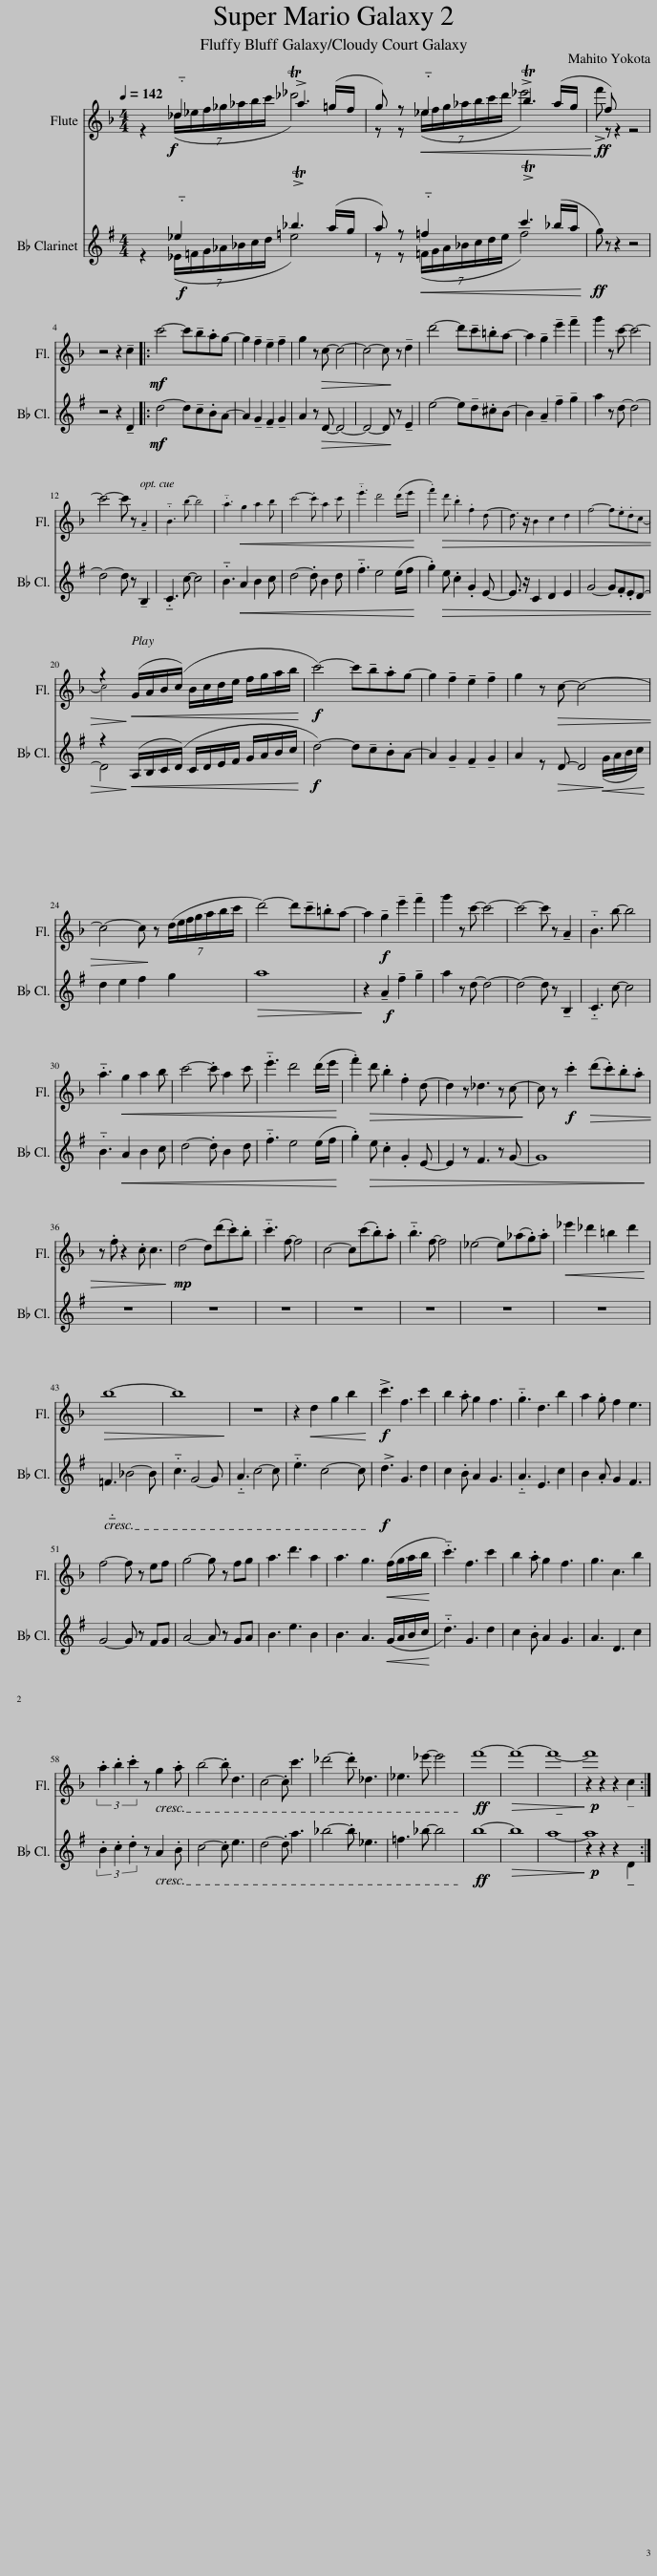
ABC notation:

X:1
%%score ( 1 2 ) ( 3 4 )
L:1/8
Q:1/4=142
M:4/4
I:linebreak $
K:F
V:1 treble
V:2 treble
V:3 treble transpose=-2
V:4 treble transpose="-2 "
V:1
 z2!f! !tenuto!._d2 !>!_a3 (=g/f/ | g) z!<(! !tenuto!._e2 !>!b3 (_a/g/!<)! |!ff!!ff! f) z z2 z4 |$ z4 z2!mf! !tenuto!c2 |:!mf! c'4- c'!tenuto!b.ag- | %5
 g2 !tenuto!f2 !tenuto!e2 !tenuto!f2 | g2 z!>(! c- c4- | c4- c!>)! z !tenuto!d2 | d'4- d'!tenuto!c'.=ba- | a2 !tenuto!g2 !tenuto!e'2 !tenuto!f'2 | %10
 g'2 z c'- c'4- |$ c'4- c' z !tenuto!A2 | !tenuto!.B3 b- b4 | !tenuto!.a3!<(! g2 a2 b | c'4- .c' a2 c' | %15
 !tenuto!.e'3 d'4 (d'/e'/!<)! | .f'2)!>(! d' .b2 .f2 d- | d3/2 z/ B2 c2 d2 | f4- f.e.dc- |$ z2!>)!!<(! (G/A/B/(c/) B/c/d/e/ f/g/a/b/!<)! | %20
!f! c'4-) c'!tenuto!b.ag- | g2 !tenuto!f2 !tenuto!e2 !tenuto!f2 | g2 z!>(! c- c4- |$ c4- c!>)! z (7:4:7(d/e/f/g/a/b/c'/ | d'4-) d'!tenuto!c'.=ba- | %25
 a2!f! !tenuto!g2 !tenuto!e'2 !tenuto!f'2 | g'2 z c'- c'4- | c'4- c' z !tenuto!A2 | !tenuto!.B3 b- b4 |$ !tenuto!.a3!<(! g2 a2 b | %30
 c'4- .c' a2 c' | !tenuto!.e'3 d'4 (d'/e'/!<)! | .f'2)!>(! d' .b2 .f2 d- | d2 z _d3 z c-!>)! | c z!f! .c'2!>(! (d'.c').b.a |$ %35
 z .f z2 .c c3!>)! |!mp! d4- d(d'.c').b | !tenuto!.c'3 f- f4 | c4- c(c'.b).a | !tenuto!.b3 f- f4 | %40
 _e4- e(_a.g).a |!<(! _e'2 _d'2 =b2 d'2!<)! |$!>(! b8- | b8!>)! | z8 | %45
 z2!<(! d2 g2 b2!<)! |!f! !>!c'3 f3 c'2 | b2 .a g2 f3 | !tenuto!.g3 d3 b2 | a2 .g f2 e3 |$ %50
 f4- f z ef | g4- g z fg | a3 d'3 a2 | a3 g3!<(! (f/g/a/b/!<)! | !tenuto!.c'3) f3 c'2 | %55
 b2 .a g2 f3 | g3 c3 b2 |$ (3.a2 .b2 .c'2 z g2 .a | b4- .b d3 | c4- .c c'3 | %60
 _d'4- .d' _d3 | _e3 _e'- e'4 |!ff! f'8- |!>(! f'8- | f'8-!>)! | %65
!p! f'8 :| %66
V:2
 x2 (7:4:7(_d/_e/f/_g/_a/b/c'/ T_d'4) | z z (7:4:7(_e/f/g/_a/b/c'/d'/ T_e'4) | !>!f' x7 |$ x8 |: x8 | %5
 x8 | x8 | x8 | x8 | x8 | %10
 x8 |$ x8 | x8 | x8 | x8 | %15
 x8 | x8 | x8 | x8 |$ c4 x4 | %20
 x8 | x8 | x8 |$ x8 | x8 | %25
 x8 | x8 | x8 | x8 |$ x8 | %30
 x8 | x8 | x8 | x8 | x8 |$ %35
 x8 | x8 | x8 | x8 | x8 | %40
 x8 | x8 |$ x8 | x8 | x8 | %45
 x8 | x8 | x8 | x8 | x8 |$ %50
 x8 | x8 | x8 | x8 | x8 | %55
 x8 | x8 |$ x8 | x8 | x8 | %60
 x8 | x8 | x8 | x8 | x8 | %65
 z2 z2 z2 !tenuto!c2 :| %66
V:3
[K:G] z2!f! !tenuto!._e2 !>!_b3 (a/g/ | a) z!<(! !tenuto!.=f2 !>!c'3 (_b/a/!<)! |!ff! g) z z2 z4 |$ z4 z2!mf! !tenuto!D2 |:!mf! d4- d!tenuto!c.BA- | %5
 A2 !tenuto!G2 !tenuto!F2 !tenuto!G2 | A2 z!>(! D- D4- | D4- D!>)! z !tenuto!E2 | e4- e!tenuto!d.^cB- | B2 !tenuto!A2 !tenuto!f2 !tenuto!g2 | %10
 a2 z d- d4- |$ d4- d z !tenuto!B,2 | !tenuto!.C3 c- c4 | !tenuto!.B3!<(! A2 B2 c | d4- .d B2 d | %15
 !tenuto!.f3 e4 (e/f/!<)! | .g2)!>(! e .c2 .G2 E- | E3/2 z/ C2 D2 E2 | G4- G.F.ED- |$ z2!>)!!<(! (A,/B,/C/(D/) C/D/E/F/ G/A/B/c/!<)! | %20
!f! d4-) d!tenuto!c.BA- | A2 !tenuto!G2 !tenuto!F2 !tenuto!G2 | A2 z!>(! D- D4!>)! |$ d2 e2 f2 g2 |!>(! a8!>)! | %25
 z2!f! !tenuto!A2 !tenuto!f2 !tenuto!g2 | a2 z d- d4- | d4- d z !tenuto!B,2 | !tenuto!.C3 c- c4 |$ !tenuto!.B3!<(! A2 B2 c | %30
 d4- .d B2 d | !tenuto!.f3 e4 (e/f/!<)! | .g2)!>(! e .c2 .G2 E- | E2 z F3 z G- | G8!>)! |$ %35
 z8 | z8 | z8 | z8 | z8 | %40
 z8 | z8 |$!p! !tenuto!.=F3 _B4- B |!mp! !tenuto!.c3 G4- G |!mf! !tenuto!.A3 c4- c | %45
!f! !tenuto!.e3 c4- c |!f! !>!d3 G3 d2 | c2 .B A2 G3 | !tenuto!.A3 E3 c2 | B2 .A G2 F3 |$ %50
 G4- G z FG | A4- A z GA | B3 e3 B2 | B3 A3!<(! (G/A/B/c/!<)! | !tenuto!.d3) G3 d2 | %55
 c2 .B A2 G3 | A3 D3 c2 |$ (3.B2 .c2 .d2 z A2 .B | c4- .c e3 | d4- .d a3 | %60
 _b4- .b _e3 | =f3 _b- b4 |!ff! b8- |!>(! b8 | !tenuto!a8-!>)! | %65
!p! a8 :| %66
V:4
[K:G] x2 (7:4:7(_E/=F/G/_A/_B/c/d/ T_e4) | z z (7:4:7(=F/G/A/_B/c/d/e/ T=f4) | x8 |$ x8 |: x8 | %5
 x8 | x8 | x8 | x8 | x8 | %10
 x8 |$ x8 | x8 | x8 | x8 | %15
 x8 | x8 | x8 | x8 |$ D4 x4 | %20
 x8 | x8 | x6!<(! (G/A/B/c/)!<)! |$ x8 | x8 | %25
 x8 | x8 | x8 | x8 |$ x8 | %30
 x8 | x8 | x8 | x8 | x8 |$ %35
 x8 | x8 | x8 | x8 | x8 | %40
 x8 | x8 |$ x8 | x8 | x8 | %45
 x8 | x8 | x8 | x8 | x8 |$ %50
 x8 | x8 | x8 | x8 | x8 | %55
 x8 | x8 |$ x8 | x8 | x8 | %60
 x8 | x8 | x8 | x8 | x8 | %65
 z2 z2 z2 !tenuto!D2 :| %66
